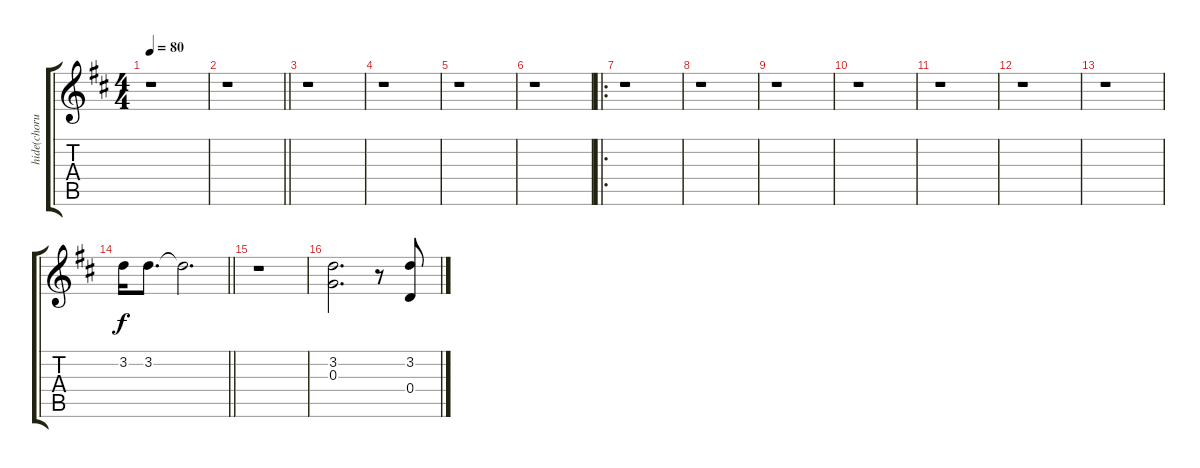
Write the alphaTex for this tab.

\track ("hide(chorus)" "hide(choru") {instrument acousticguitarsteel}
\staff {score tabs}
\tuning (E4 B3 G3 D3 A2 E2) {hide}
\ts (4 4)
\tempo 80
\clef g2
\ks d
r.1{dy f instrument acousticguitarsteel} |
\barLineRight lightlight
r.1 |
\section ("" "")
r.1 |
r.1 |
r.1 |
r.1 |
\ro
r.1 |
r.1 |
r.1 |
r.1 |
r.1 |
r.1 |
r.1 |
\barLineRight lightlight
3.2.16 3.2.8{d} 3.2{t}.2{d} |
\section ("" "")
r.1 |
(3.2 0.3).2{d} r.8 (3.2 0.4).8
